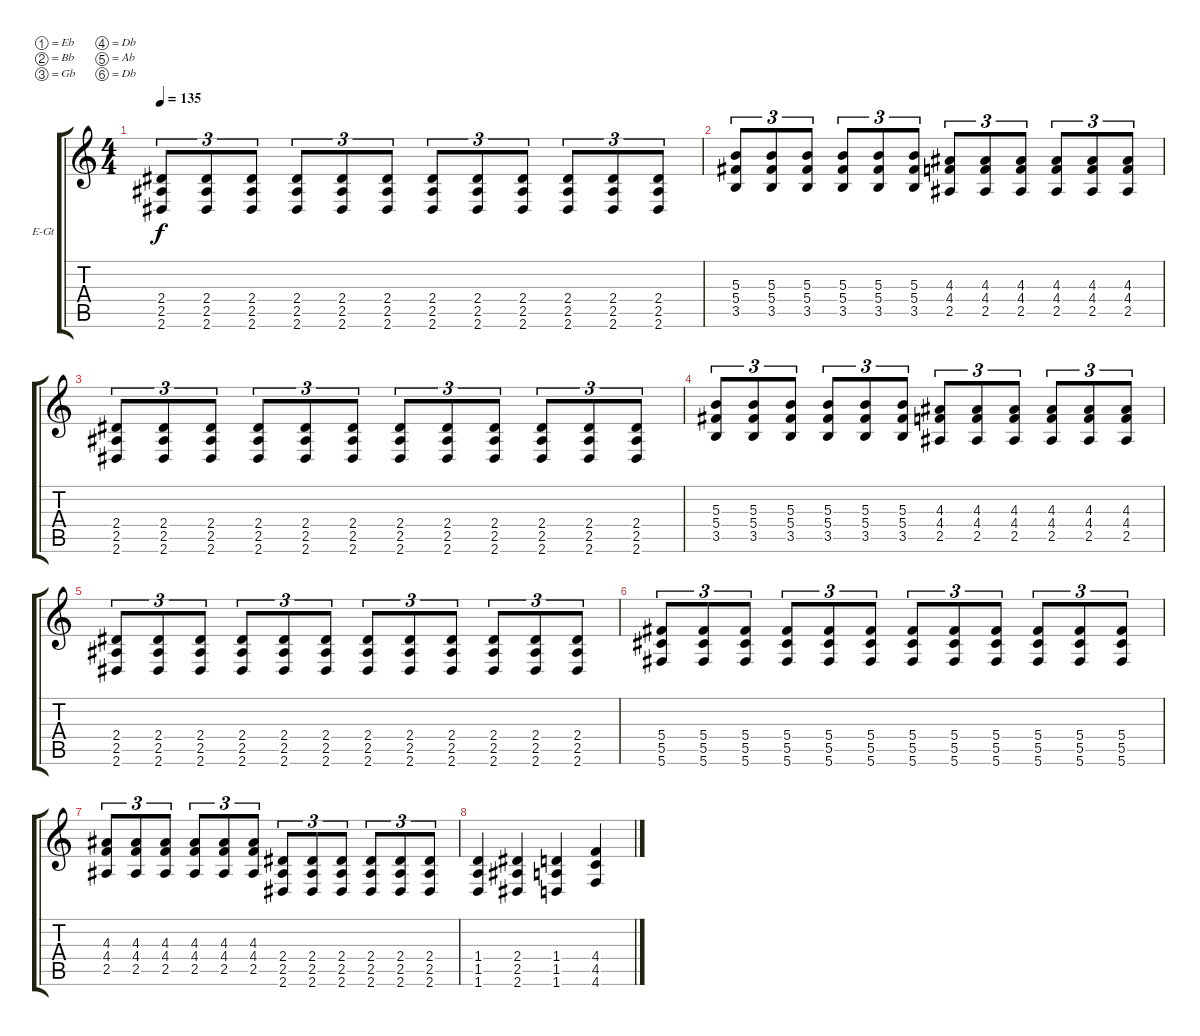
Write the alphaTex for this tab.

\bracketExtendMode groupsimilarinstruments
\firstSystemTrackNameOrientation horizontal
\otherSystemsTrackNameOrientation horizontal
\track ("Electric Guitar" "E-Gt") {instrument distortionguitar}
\staff {score tabs}
\tuning (Eb4 Bb3 Gb3 Db3 Ab2 Db2)
\ts (4 4)
\tempo 135
\clef g2
\scale
0.209459
\ks c
(2.4 2.5 2.6).8{tu (3 2) dy f} (2.4 2.5 2.6).8{tu (3 2)} (2.4 2.5 2.6).8{tu (3 2)} (2.4 2.5 2.6).8{tu (3 2)} (2.4 2.5 2.6).8{tu (3 2)} (2.4 2.5 2.6).8{tu (3 2)} (2.4 2.5 2.6).8{tu (3 2)} (2.4 2.5 2.6).8{tu (3 2)} (2.4 2.5 2.6).8{tu (3 2)} (2.4 2.5 2.6).8{tu (3 2)} (2.4 2.5 2.6).8{tu (3 2)} (2.4 2.5 2.6).8{tu (3 2)} |
\scale
0.333333 (5.3 5.4 3.5).8{tu (3 2)} (5.3 5.4 3.5).8{tu (3 2)} (5.3 5.4 3.5).8{tu (3 2)} (5.3 5.4 3.5).8{tu (3 2)} (5.3 5.4 3.5).8{tu (3 2)} (5.3 5.4 3.5).8{tu (3 2)} (4.3 4.4 2.5).8{tu (3 2)} (4.3 4.4 2.5).8{tu (3 2)} (4.3 4.4 2.5).8{tu (3 2)} (4.3 4.4 2.5).8{tu (3 2)} (4.3 4.4 2.5).8{tu (3 2)} (4.3 4.4 2.5).8{tu (3 2)} |
\scale
0.333333 (2.4 2.5 2.6).8{tu (3 2)} (2.4 2.5 2.6).8{tu (3 2)} (2.4 2.5 2.6).8{tu (3 2)} (2.4 2.5 2.6).8{tu (3 2)} (2.4 2.5 2.6).8{tu (3 2)} (2.4 2.5 2.6).8{tu (3 2)} (2.4 2.5 2.6).8{tu (3 2)} (2.4 2.5 2.6).8{tu (3 2)} (2.4 2.5 2.6).8{tu (3 2)} (2.4 2.5 2.6).8{tu (3 2)} (2.4 2.5 2.6).8{tu (3 2)} (2.4 2.5 2.6).8{tu (3 2)} |
\scale
0.333333 (5.3 5.4 3.5).8{tu (3 2)} (5.3 5.4 3.5).8{tu (3 2)} (5.3 5.4 3.5).8{tu (3 2)} (5.3 5.4 3.5).8{tu (3 2)} (5.3 5.4 3.5).8{tu (3 2)} (5.3 5.4 3.5).8{tu (3 2)} (4.3 4.4 2.5).8{tu (3 2)} (4.3 4.4 2.5).8{tu (3 2)} (4.3 4.4 2.5).8{tu (3 2)} (4.3 4.4 2.5).8{tu (3 2)} (4.3 4.4 2.5).8{tu (3 2)} (4.3 4.4 2.5).8{tu (3 2)} |
\scale
0.333333 (2.4 2.5 2.6).8{tu (3 2)} (2.4 2.5 2.6).8{tu (3 2)} (2.4 2.5 2.6).8{tu (3 2)} (2.4 2.5 2.6).8{tu (3 2)} (2.4 2.5 2.6).8{tu (3 2)} (2.4 2.5 2.6).8{tu (3 2)} (2.4 2.5 2.6).8{tu (3 2)} (2.4 2.5 2.6).8{tu (3 2)} (2.4 2.5 2.6).8{tu (3 2)} (2.4 2.5 2.6).8{tu (3 2)} (2.4 2.5 2.6).8{tu (3 2)} (2.4 2.5 2.6).8{tu (3 2)} |
\scale
0.333333 (5.4 5.5 5.6).8{tu (3 2)} (5.4 5.5 5.6).8{tu (3 2)} (5.4 5.5 5.6).8{tu (3 2)} (5.4 5.5 5.6).8{tu (3 2)} (5.4 5.5 5.6).8{tu (3 2)} (5.4 5.5 5.6).8{tu (3 2)} (5.4 5.5 5.6).8{tu (3 2)} (5.4 5.5 5.6).8{tu (3 2)} (5.4 5.5 5.6).8{tu (3 2)} (5.4 5.5 5.6).8{tu (3 2)} (5.4 5.5 5.6).8{tu (3 2)} (5.4 5.5 5.6).8{tu (3 2)} |
\scale
0.333333 (4.3 4.4 2.5).8{tu (3 2)} (4.3 4.4 2.5).8{tu (3 2)} (4.3 4.4 2.5).8{tu (3 2)} (4.3 4.4 2.5).8{tu (3 2)} (4.3 4.4 2.5).8{tu (3 2)} (4.3 4.4 2.5).8{tu (3 2)} (2.4 2.5 2.6).8{tu (3 2)} (2.4 2.5 2.6).8{tu (3 2)} (2.4 2.5 2.6).8{tu (3 2)} (2.4 2.5 2.6).8{tu (3 2)} (2.4 2.5 2.6).8{tu (3 2)} (2.4 2.5 2.6).8{tu (3 2)} |
\scale
0.333333 (1.4 1.5 1.6).4 (2.4 2.5 2.6).4 (1.4 1.5 1.6).4 (4.4 4.5 4.6).4
